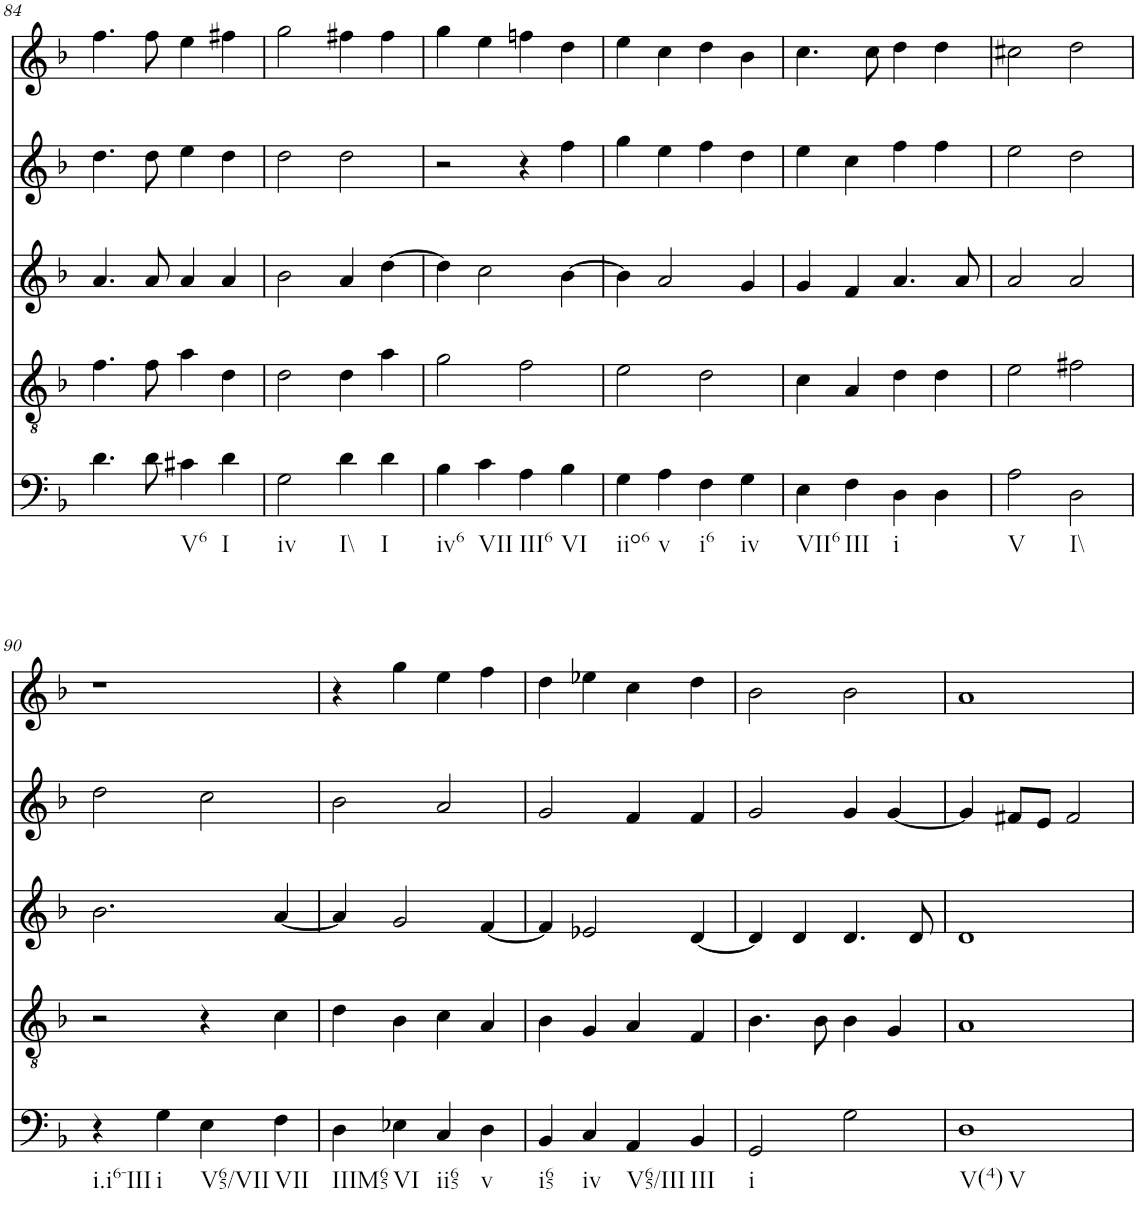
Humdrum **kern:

**kern	**kern	**kern	**kern	**kern
*part5	*part4	*part3	*part2	*part1
*staff5	*staff4	*staff3	*staff2	*staff1
*I"vox	*I"vox	*I"vox	*I"vox	*I"vox
!!LO:PB:g=z
*clefF4	*clefGv2	*clefG2	*clefG2	*clefG2
*k[b-]	*k[b-]	*k[b-]	*k[b-]	*k[b-]
*M4/4	*M4/4	*M4/4	*M4/4	*M4/4
=84	=84	=84	=84	=84
4.d\	4.f\	4.a/	4.dd\	4.ff\
8d\	8f\	8a/	8dd\	8ff\
!LO:TX:b:t=V6	!	!	!	!
4c#X\	4a\	4a/	4ee\	4ee\
!LO:TX:b:t=I	!	!	!	!
4d\	4d\	4a/	4dd\	4ff#X\
=85	=85	=85	=85	=85
!LO:TX:b:t=iv	!	!	!	!
2G\	2d\	2b-\	2dd\	2gg\
!LO:TX:b:t=I\\	!	!	!	!
4d\	4d\	4a/	2dd\	4ff#X\
!LO:TX:b:t=I	!	!	!	!
4d\	4a\	[4dd\	.	4ff#\
=86	=86	=86	=86	=86
!LO:TX:b:t=iv6	!	!	!	!
4B-\	2g\	4dd\]	2r	4gg\
!LO:TX:b:t=VII	!	!	!	!
4c\	.	2cc\	.	4ee\
!LO:TX:b:t=III6	!	!	!	!
4A\	2f\	.	4r	4ffn\
!LO:TX:b:t=VI	!	!	!	!
4B-\	.	[4b-\	4ff\	4dd\
=87	=87	=87	=87	=87
!LO:TX:b:t=iio6	!	!	!	!
4G\	2e\	4b-\]	4gg\	4ee\
!LO:TX:b:t=v	!	!	!	!
4A\	.	2a/	4ee\	4cc\
!LO:TX:b:t=i6	!	!	!	!
4F\	2d\	.	4ff\	4dd\
!LO:TX:b:t=iv	!	!	!	!
4G\	.	4g/	4dd\	4b-\
=88	=88	=88	=88	=88
!LO:TX:b:t=VII6	!	!	!	!
4E\	4c\	4g/	4ee\	4.cc\
!LO:TX:b:t=III	!	!	!	!
4F\	4A/	4f/	4cc\	.
.	.	.	.	8cc\
!LO:TX:b:t=i	!	!	!	!
4D\	4d\	4.a/	4ff\	4dd\
4D\	4d\	.	4ff\	4dd\
.	.	8a/	.	.
=89	=89	=89	=89	=89
!LO:TX:b:t=V	!	!	!	!
2A\	2e\	2a/	2ee\	2cc#X\
!LO:TX:b:t=I\\	!	!	!	!
2D\	2f#X\	2a/	2dd\	2dd\
!!LO:LB:g=z
=90	=90	=90	=90	=90
!LO:TX:b:t=i.i6-III	!	!	!	!
4r	2r	2.b-\	2dd\	1r
!LO:TX:b:t=i	!	!	!	!
4G\	.	.	.	.
!LO:TX:b:t=V65/VII	!	!	!	!
4E\	4r	.	2cc\	.
!LO:TX:b:t=VII	!	!	!	!
4F\	4c\	[4a/	.	.
=91	=91	=91	=91	=91
!LO:TX:b:t=IIIM65	!	!	!	!
4D\	4d\	4a/]	2b-\	4r
!LO:TX:b:t=VI	!	!	!	!
4E-X\	4B-\	2g/	.	4gg\
!LO:TX:b:t=ii65	!	!	!	!
4C/	4c\	.	2a/	4ee\
!LO:TX:b:t=v	!	!	!	!
4D\	4A/	[4f/	.	4ff\
=92	=92	=92	=92	=92
!LO:TX:b:t=i65	!	!	!	!
4BB-/	4B-\	4f/]	2g/	4dd\
!LO:TX:b:t=iv	!	!	!	!
4C/	4G/	2e-X/	.	4ee-X\
!LO:TX:b:t=V65/III	!	!	!	!
4AA/	4A/	.	4f/	4cc\
!LO:TX:b:t=III	!	!	!	!
4BB-/	4F/	[4d/	4f/	4dd\
=93	=93	=93	=93	=93
!LO:TX:b:t=i	!	!	!	!
2GG/	4.B-\	4d/]	2g/	2b-\
.	.	4d/	.	.
.	8B-\	.	.	.
2G\	4B-\	4.d/	4g/	2b-\
.	4G/	.	[4g/	.
.	.	8d/	.	.
=94	=94	=94	=94	=94
!LO:TX:b:t=V(4)	!	!	!	!
!LO:TX:b:t=V	!	!	!	!
1D	1A	1d	4g/]	1a
.	.	.	8f#X/L	.
.	.	.	8e/J	.
.	.	.	2f#/	.
=	=	=	=	=
*-	*-	*-	*-	*-
